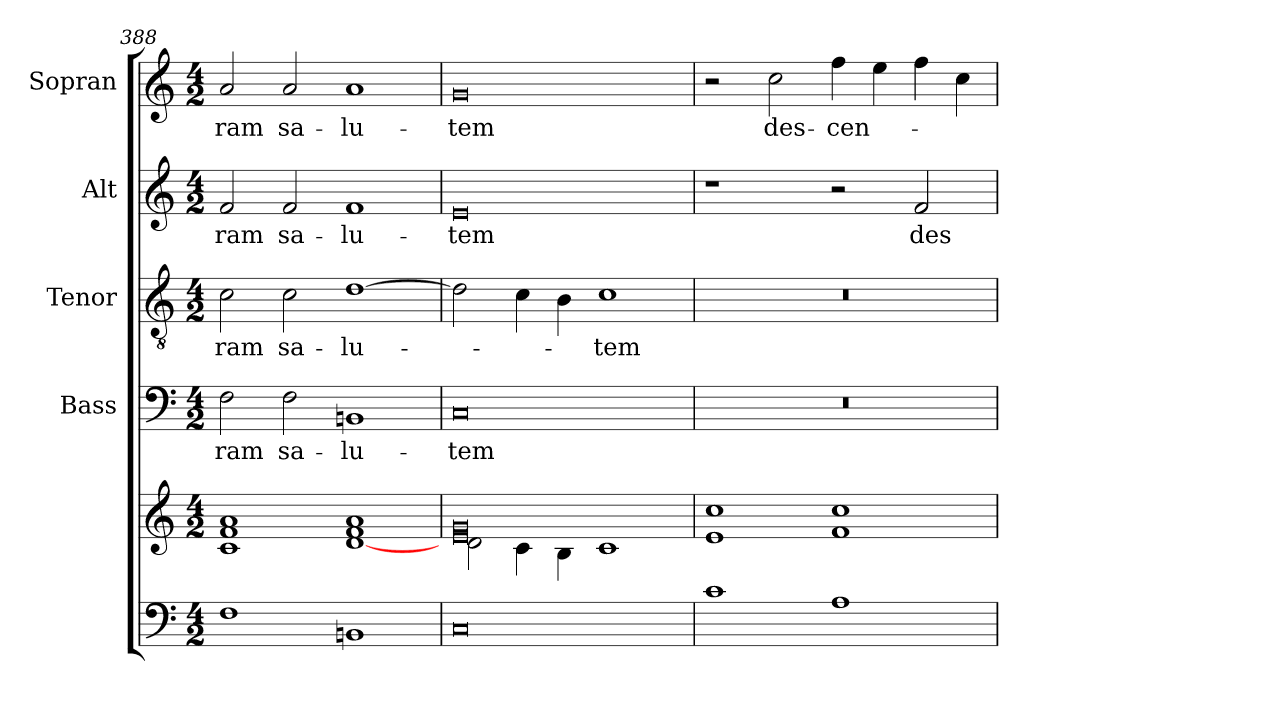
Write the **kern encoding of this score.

**kern	**kern	**kern	**text	**kern	**text	**kern	**text	**kern	**text
*part5	*part5	*part4	*part4	*part3	*part3	*part2	*part2	*part1	*part1
*staff6	*staff5	*staff4	*staff4	*staff3	*staff3	*staff2	*staff2	*staff1	*staff1
*	*	*I"Bass	*	*I"Tenor	*	*I"Alt	*	*I"Sopran	*
*	*	*I'B.	*	*I'T.	*	*I'A.	*	*I'S.	*
*clefF4	*clefG2	*clefF4	*	*clefGv2	*	*clefG2	*	*clefG2	*
*k[]	*k[]	*k[]	*	*k[]	*	*k[]	*	*k[]	*
*C:	*C:	*C:	*	*C:	*	*C:	*	*C:	*
*M4/2	*M4/2	*M4/2	*	*M4/2	*	*M4/2	*	*M4/2	*
=388	=388	=388	=388	=388	=388	=388	=388	=388	=388
!	!	!	!LO:LY:b	!	!LO:LY:b	!	!LO:LY:b	!	!LO:LY:b
1F	1c 1f 1a	2F\	-ram	2c\	-ram	2f/	-ram	2a/	-ram
!	!	!	!LO:LY:b	!	!LO:LY:b	!	!LO:LY:b	!	!LO:LY:b
.	.	2F\	sa-	2c\	sa-	2f/	sa-	2a/	sa-
!	!	!	!LO:LY:b	!	!LO:LY:b	!	!LO:LY:b	!	!LO:LY:b
1BBn	[1d 1f 1a	1BBn	-lu-	[1d	-lu-	1f	-lu-	1a	-lu-
=389	=389	=389	=389	=389	=389	=389	=389	=389	=389
*	*^	*	*	*	*	*	*	*	*
!	!	!	!	!LO:LY:b	!	!	!	!LO:LY:b	!	!LO:LY:b
0C	0e 0g	2d\	0C	-tem	2d\]	.	0e	-tem	0g	-tem
.	.	4c\	.	.	4c\	.	.	.	.	.
.	.	4B\	.	.	4B\	.	.	.	.	.
!	!	!	!	!	!	!LO:LY:b	!	!	!	!
.	.	1c	.	.	1c	-tem	.	.	.	.
*	*v	*v	*	*	*	*	*	*	*	*
=390	=390	=390	=390	=390	=390	=390	=390	=390	=390
1c	1e 1cc	0r	.	0r	.	1r	.	2r	.
!	!	!	!	!	!	!	!	!	!LO:LY:b
.	.	.	.	.	.	.	.	2cc\	des-
!	!	!	!	!	!	!	!	!	!LO:LY:b
1A	1f 1cc	.	.	.	.	2r	.	4ff\	-cen-
.	.	.	.	.	.	.	.	4ee\	.
!	!	!	!	!	!	!	!LO:LY:b	!	!
.	.	.	.	.	.	2f/	des-	4ff\	.
.	.	.	.	.	.	.	.	4cc\	.
=	=	=	=	=	=	=	=	=	=
*-	*-	*-	*-	*-	*-	*-	*-	*-	*-
